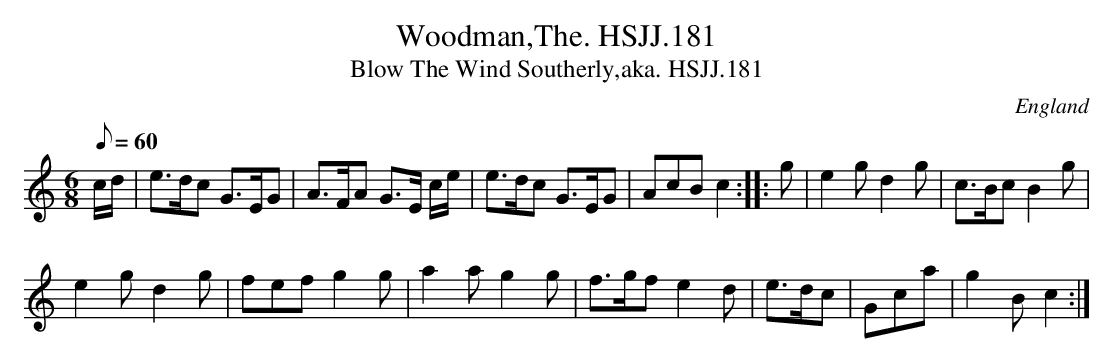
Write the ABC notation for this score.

X:1
T:Woodman,The. HSJJ.181
T:Blow The Wind Southerly,aka. HSJJ.181
M:6/8
L:1/8
Q:60
O:England
K:C
c/d/|e>dc G>EG|A>FA G>E c/e/|e>dc G>EG|AcBc2:|
|:g|e2gd2g|c>BcB2g|!e2gd2g|fefg2g|a2ag2g|f>gfe2d|e>dc|Gca|g2Bc2:|]
